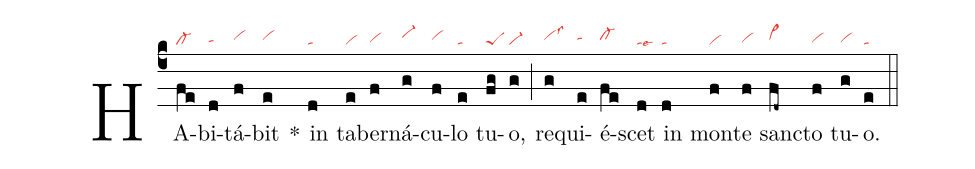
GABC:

nabc-lines:1;
%%
(c4)
HA(fe|cl-)bi(d|tahg)tá(f|vihh)bit(e|vihh) *()
in(d|ta) ta(e|vi)ber(f|vihg)ná(g|vi-hi)cu(f|vihh)lo(e|ta) tu(fg|peS)o,(g|vi-) (;)
re(g|vihhlss3)qui(e|tahh)é(fe|cl-hh)scet(d|talse6) in(d|ta) mon(f|vi)te(f|vihg) sanc(fd~|vi>hh)to(f|vihg) tu(g|vihg)o.(e|ta) (::)
